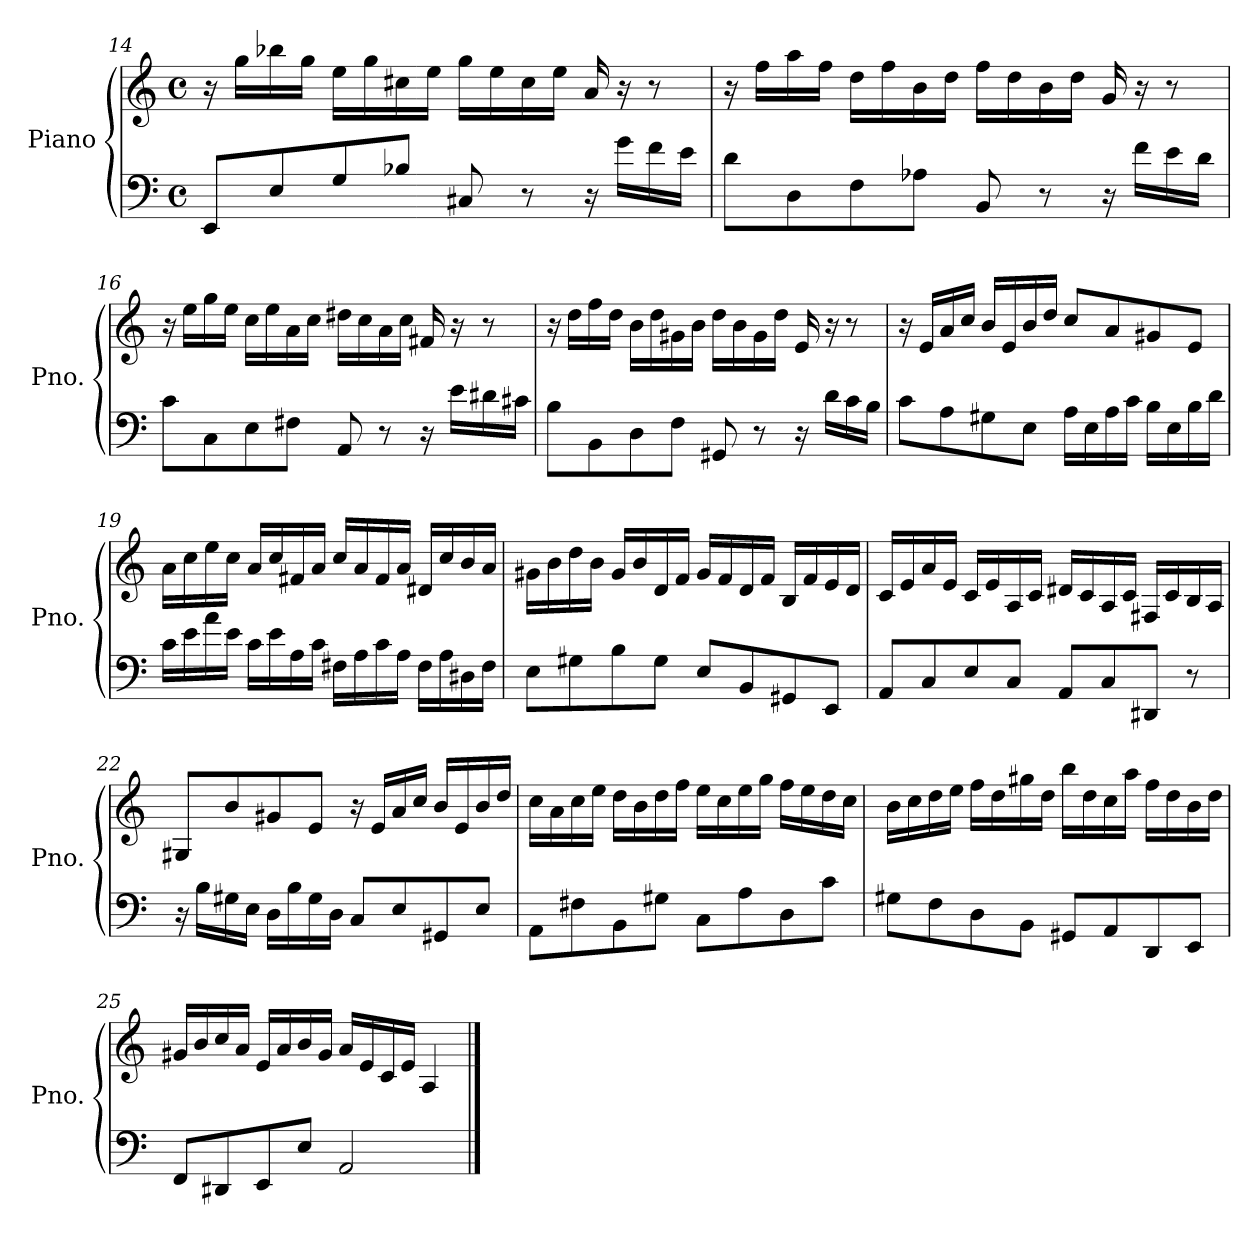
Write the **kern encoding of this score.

**kern	**kern
*part1	*part1
*staff2	*staff1
*I"Piano	*
*I'Pno.	*
*clefF4	*clefG2
*k[]	*k[]
*M4/4	*M4/4
*met(c)	*met(c)
=14	=14
8EE/L	16r
.	16gg\LL
8E/	16bb-X\
.	16gg\JJ
8G/	16ee\LL
.	16gg\
8B-X/J	16cc#X\
.	16ee\JJ
8C#X/	16gg\LL
.	16ee\
8r	16cc#\
.	16ee\JJ
16r	16a/
16g\LL	16r
16f\	8r
16e\JJ	.
!!LO:LB:g=z
=15	=15
8d\L	16r
.	16ff\LL
8D\	16aa\
.	16ff\JJ
8F\	16dd\LL
.	16ff\
8A-X\J	16b\
.	16dd\JJ
8BB/	16ff\LL
.	16dd\
8r	16b\
.	16dd\JJ
16r	16g/
16f\LL	16r
16e\	8r
16d\JJ	.
=16	=16
8c\L	16r
.	16ee\LL
8C\	16gg\
.	16ee\JJ
8E\	16cc\LL
.	16ee\
8F#X\J	16a\
.	16cc\JJ
8AA/	16dd#X\LL
.	16cc\
8r	16a\
.	16cc\JJ
16r	16f#X/
16e\LL	16r
16d#X\	8r
16c#X\JJ	.
!!LO:LB:g=z
=17	=17
8B\L	16r
.	16dd\LL
8BB\	16ff\
.	16dd\JJ
8D\	16b\LL
.	16dd\
8F\J	16g#X\
.	16b\JJ
8GG#X/	16dd\LL
.	16b\
8r	16g#\
.	16dd\JJ
16r	16e/
16d\LL	16r
16c\	8r
16B\JJ	.
=18	=18
8c\L	16r
.	16e/LL
8A\	16a/
.	16cc/JJ
8G#X\	16b/LL
.	16e/
8E\J	16b/
.	16dd/JJ
16A\LL	8cc/L
16E\	.
16A\	8a/
16c\JJ	.
16B\LL	8g#X/
16E\	.
16B\	8e/J
16d\JJ	.
!!LO:LB:g=z
=19	=19
16c\LL	16a\LL
16e\	16cc\
16a\	16ee\
16e\JJ	16cc\JJ
16c\LL	16a/LL
16e\	16cc/
16A\	16f#X/
16c\JJ	16a/JJ
16F#X\LL	16cc/LL
16A\	16a/
16c\	16f#/
16A\JJ	16a/JJ
16F#\LL	16d#X/LL
16A\	16cc/
16D#X\	16b/
16F#\JJ	16a/JJ
=20	=20
8E\L	16g#X\LL
.	16b\
8G#X\	16dd\
.	16b\JJ
8B\	16g#/LL
.	16b/
8G#\J	16d/
.	16f/JJ
8E/L	16g#/LL
.	16f/
8BB/	16d/
.	16f/JJ
8GG#X/	16B/LL
.	16f/
8EE/J	16e/
.	16d/JJ
!!LO:LB:g=z
=21	=21
8AA/L	16c/LL
.	16e/
8C/	16a/
.	16e/JJ
8E/	16c/LL
.	16e/
8C/J	16A/
.	16c/JJ
8AA/L	16d#X/LL
.	16c/
8C/	16A/
.	16c/JJ
8DD#X/J	16F#X/LL
.	16c/
8r	16B/
.	16A/JJ
=22	=22
16r	8G#X/L
16B\LL	.
16G#X\	8b/
16E\JJ	.
16D\LL	8g#X/
16B\	.
16G#\	8e/J
16D\JJ	.
8C/L	16r
.	16e/LL
8E/	16a/
.	16cc/JJ
8GG#X/	16b/LL
.	16e/
8E/J	16b/
.	16dd/JJ
!!LO:PB:g=z
=23	=23
8AA\L	16cc\LL
.	16a\
8F#X\	16cc\
.	16ee\JJ
8BB\	16dd\LL
.	16b\
8G#X\J	16dd\
.	16ff\JJ
8C\L	16ee\LL
.	16cc\
8A\	16ee\
.	16gg\JJ
8D\	16ff\LL
.	16ee\
8c\J	16dd\
.	16cc\JJ
=24	=24
8G#X\L	16b\LL
.	16cc\
8F\	16dd\
.	16ee\JJ
8D\	16ff\LL
.	16dd\
8BB\J	16gg#X\
.	16dd\JJ
8GG#X/L	16bb\LL
.	16dd\
8AA/	16cc\
.	16aa\JJ
8DD/	16ff\LL
.	16dd\
8EE/J	16b\
.	16dd\JJ
=25	=25
8FF/L	16g#X/LL
.	16b/
8DD#X/	16cc/
.	16a/JJ
8EE/	16e/LL
.	16a/
8E/J	16b/
.	16g#/JJ
2AA/	16a/LL
.	16e/
.	16c/
.	16e/JJ
.	4A/
==	==
*-	*-
